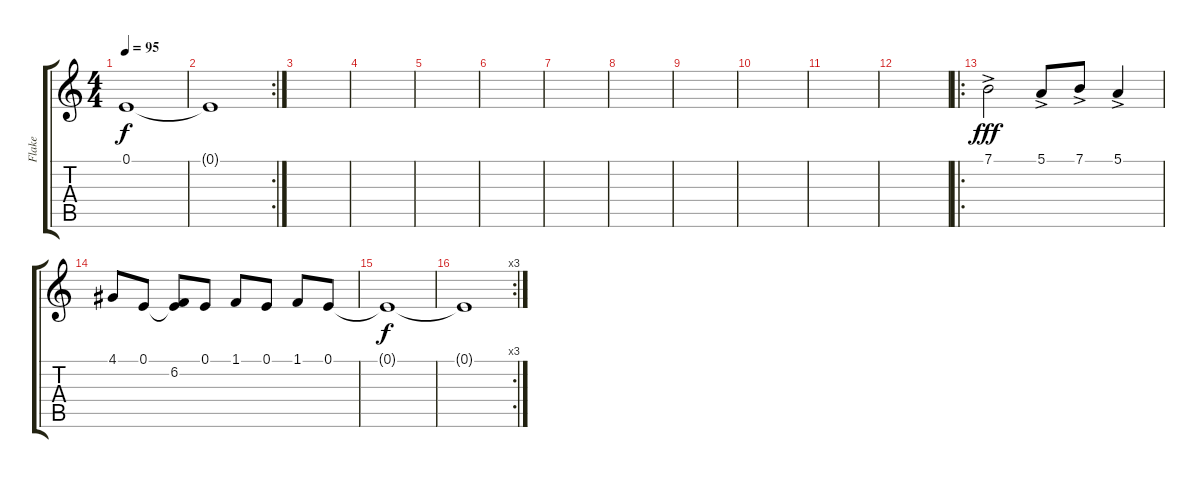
\track ("Flake" "Flake") {instrument synthstrings1}
\staff {score tabs}
\tuning (E4 B3 G3 D3 A2 D2) {hide}
\ts (4 4)
\tempo 95
\clef g2
\ks c
0.1{t}.1{dy f} |
\rc 2
0.1{t}.1 |
|
|
|
|
|
|
|
|
|
|
\ro
7.1{ac}.2{dy fff} 5.1{ac}.8 7.1{ac}.8 5.1{ac}.4 |
4.1.8 0.1.8 (0.1{t} 6.2).8 0.1.8 1.1.8 0.1.8 1.1.8 0.1.8 |
0.1{t}.1{dy f} |
\rc 3
0.1{t}.1
